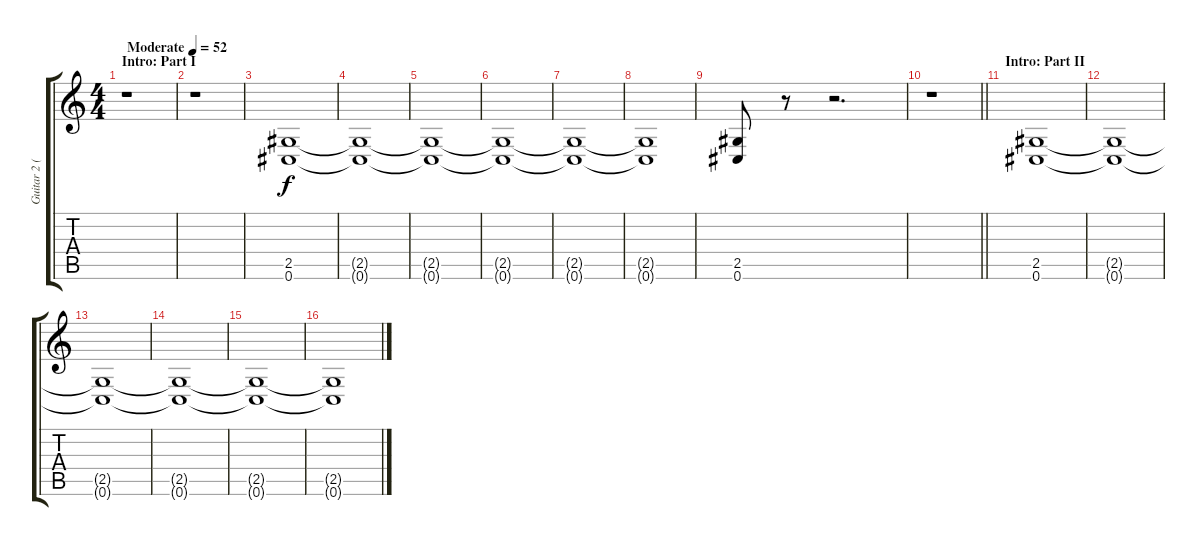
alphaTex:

\track ("Guitar 2 (Distortion w/ Delay)" "Guitar 2 (") {instrument distortionguitar}
\staff {score tabs}
\tuning (Db4 Ab3 E3 B2 Gb2 Db2) {hide}
\ts (4 4)
\section ("" "Intro: Part I")
\tempo (52 "Moderate")
\clef g2
\ks c
r.1{dy f instrument distortionguitar} |
r.1 |
(2.5 0.6).1 |
(2.5{t} 0.6{t}).1 |
(2.5{t} 0.6{t}).1 |
(2.5{t} 0.6{t}).1 |
(2.5{t} 0.6{t}).1 |
(2.5{t} 0.6{t}).1 |
(2.5 0.6).8 r.8 r.2{d} |
\barLineRight lightlight
r.1 |
\section ("" "Intro: Part II")
(2.5 0.6).1 |
(2.5{t} 0.6{t}).1 |
(2.5{t} 0.6{t}).1 |
(2.5{t} 0.6{t}).1 |
(2.5{t} 0.6{t}).1 |
(2.5{t} 0.6{t}).1
